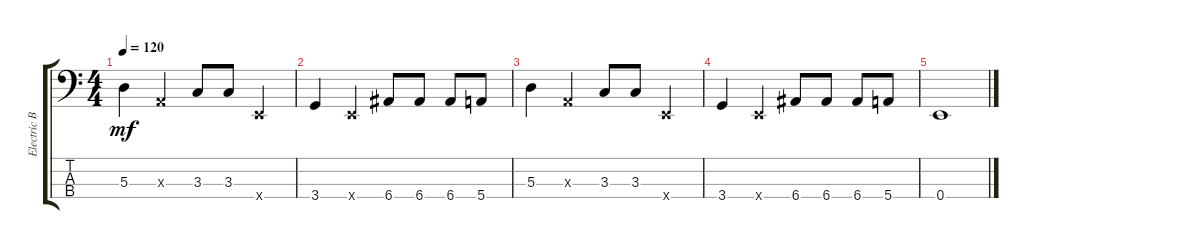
\track ("Electric Bass" "Electric B") {instrument electricbassfinger}
\staff {score tabs}
\tuning (G2 D2 A1 E1) {hide}
\ts (4 4)
\tempo 120
\clef f4
\ks c
5.3.4{dy mf} 0.3{x}.4 3.3.8 3.3.8 0.4{x}.4 |
3.4.4 0.4{x}.4 6.4.8 6.4.8 6.4.8 5.4.8 |
5.3.4 0.3{x}.4 3.3.8 3.3.8 0.4{x}.4 |
3.4.4 0.4{x}.4 6.4.8 6.4.8 6.4.8 5.4.8 |
0.4.1
